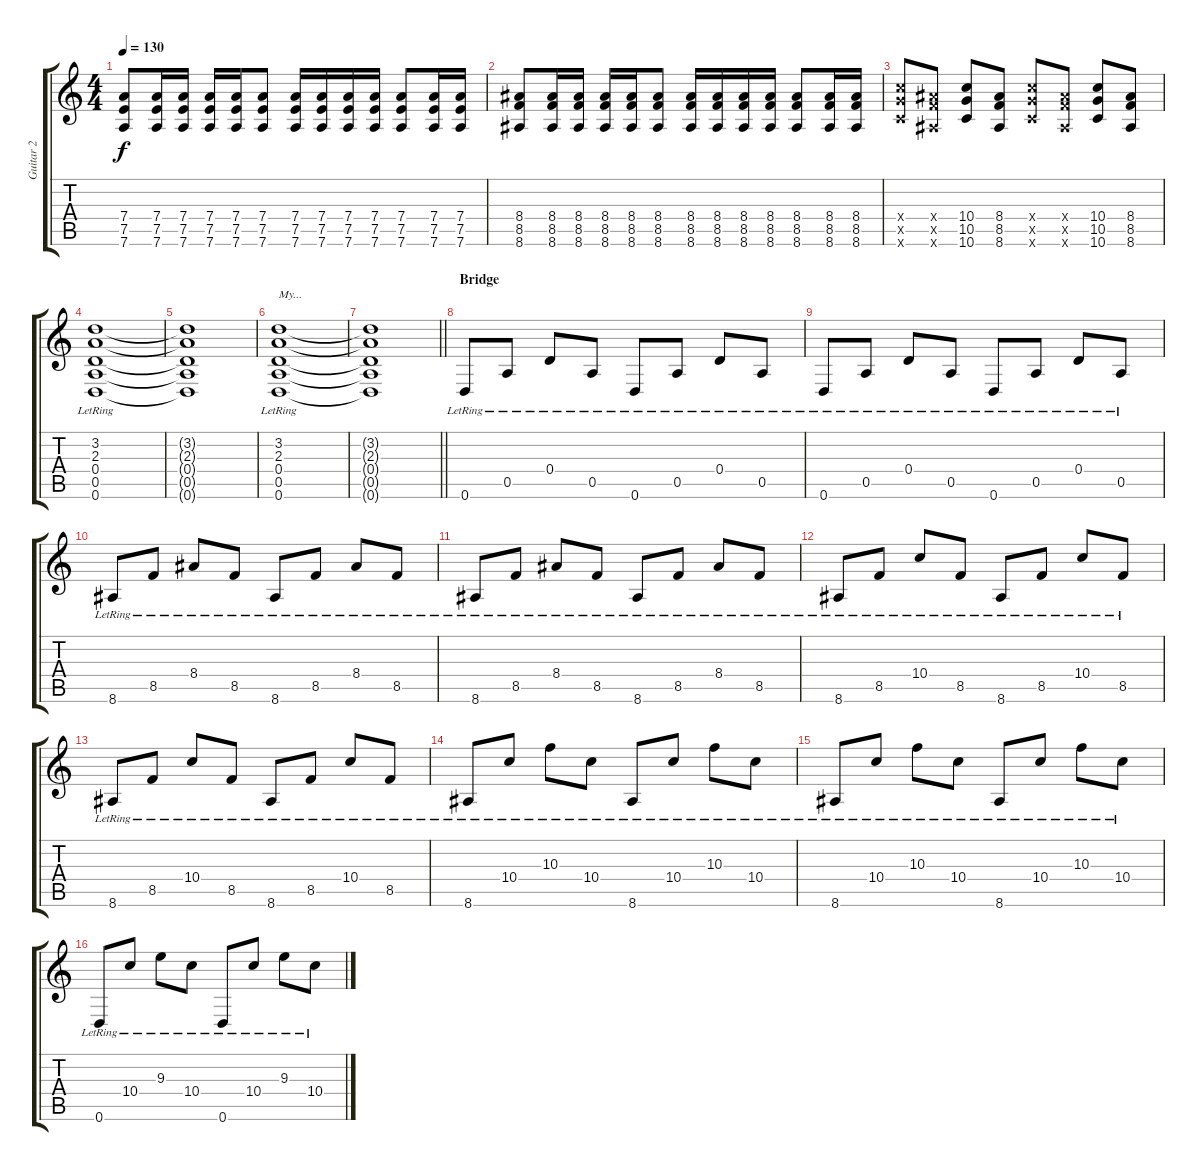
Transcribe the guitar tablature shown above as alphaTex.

\track ("Guitar 2" "Guitar 2") {instrument acousticguitarsteel}
\staff {score tabs}
\tuning (E4 B3 G3 D3 A2 D2) {hide}
\ts (4 4)
\tempo 130
\clef g2
\ks c
(7.4 7.5 7.6).8{dy f} (7.4 7.5 7.6).16 (7.4 7.5 7.6).16 (7.4 7.5 7.6).16 (7.4 7.5 7.6).16 (7.4 7.5 7.6).8 (7.4 7.5 7.6).16 (7.4 7.5 7.6).16 (7.4 7.5 7.6).16 (7.4 7.5 7.6).16 (7.4 7.5 7.6).8 (7.4 7.5 7.6).16 (7.4 7.5 7.6).16 |
(8.4 8.5 8.6).8 (8.4 8.5 8.6).16 (8.4 8.5 8.6).16 (8.4 8.5 8.6).16 (8.4 8.5 8.6).16 (8.4 8.5 8.6).8 (8.4 8.5 8.6).16 (8.4 8.5 8.6).16 (8.4 8.5 8.6).16 (8.4 8.5 8.6).16 (8.4 8.5 8.6).8 (8.4 8.5 8.6).16 (8.4 8.5 8.6).16 |
(10.4{x} 10.5{x} 10.6{x}).8 (8.4{x} 8.5{x} 8.6{x}).8 (10.4 10.5 10.6).8 (8.4 8.5 8.6).8 (10.4{x} 10.5{x} 10.6{x}).8 (8.4{x} 8.5{x} 8.6{x}).8 (10.4 10.5 10.6).8 (8.4 8.5 8.6).8 |
(3.2 2.3 0.4{lr} 0.5 0.6).1 |
(3.2{t} 2.3{t} 0.4{t} 0.5{t} 0.6{t}).1 |
(3.2 2.3 0.4{lr} 0.5{lr} 0.6{lr}).1{txt "My..."} |
\barLineRight lightlight
(3.2{t} 2.3{t} 0.4{t} 0.5{t} 0.6{t}).1 |
\section ("" "Bridge")
0.6{lr}.8 0.5{lr}.8 0.4{lr}.8 0.5{lr}.8 0.6{lr}.8 0.5{lr}.8 0.4{lr}.8 0.5{lr}.8 |
0.6{lr}.8 0.5{lr}.8 0.4{lr}.8 0.5{lr}.8 0.6{lr}.8 0.5{lr}.8 0.4{lr}.8 0.5{lr}.8 |
8.6{lr}.8 8.5{lr}.8 8.4{lr}.8 8.5{lr}.8 8.6{lr}.8 8.5{lr}.8 8.4{lr}.8 8.5{lr}.8 |
8.6{lr}.8 8.5{lr}.8 8.4{lr}.8 8.5{lr}.8 8.6{lr}.8 8.5{lr}.8 8.4{lr}.8 8.5{lr}.8 |
8.6{lr}.8 8.5{lr}.8 10.4{lr}.8 8.5{lr}.8 8.6{lr}.8 8.5{lr}.8 10.4{lr}.8 8.5{lr}.8 |
8.6{lr}.8 8.5{lr}.8 10.4{lr}.8 8.5{lr}.8 8.6{lr}.8 8.5{lr}.8 10.4{lr}.8 8.5{lr}.8 |
8.6{lr}.8 10.4{lr}.8 10.3{lr}.8 10.4{lr}.8 8.6{lr}.8 10.4{lr}.8 10.3{lr}.8 10.4{lr}.8 |
8.6{lr}.8 10.4{lr}.8 10.3{lr}.8 10.4{lr}.8 8.6{lr}.8 10.4{lr}.8 10.3{lr}.8 10.4{lr}.8 |
0.6{lr}.8 10.4{lr}.8 9.3{lr}.8 10.4{lr}.8 0.6{lr}.8 10.4{lr}.8 9.3{lr}.8 10.4{lr}.8
